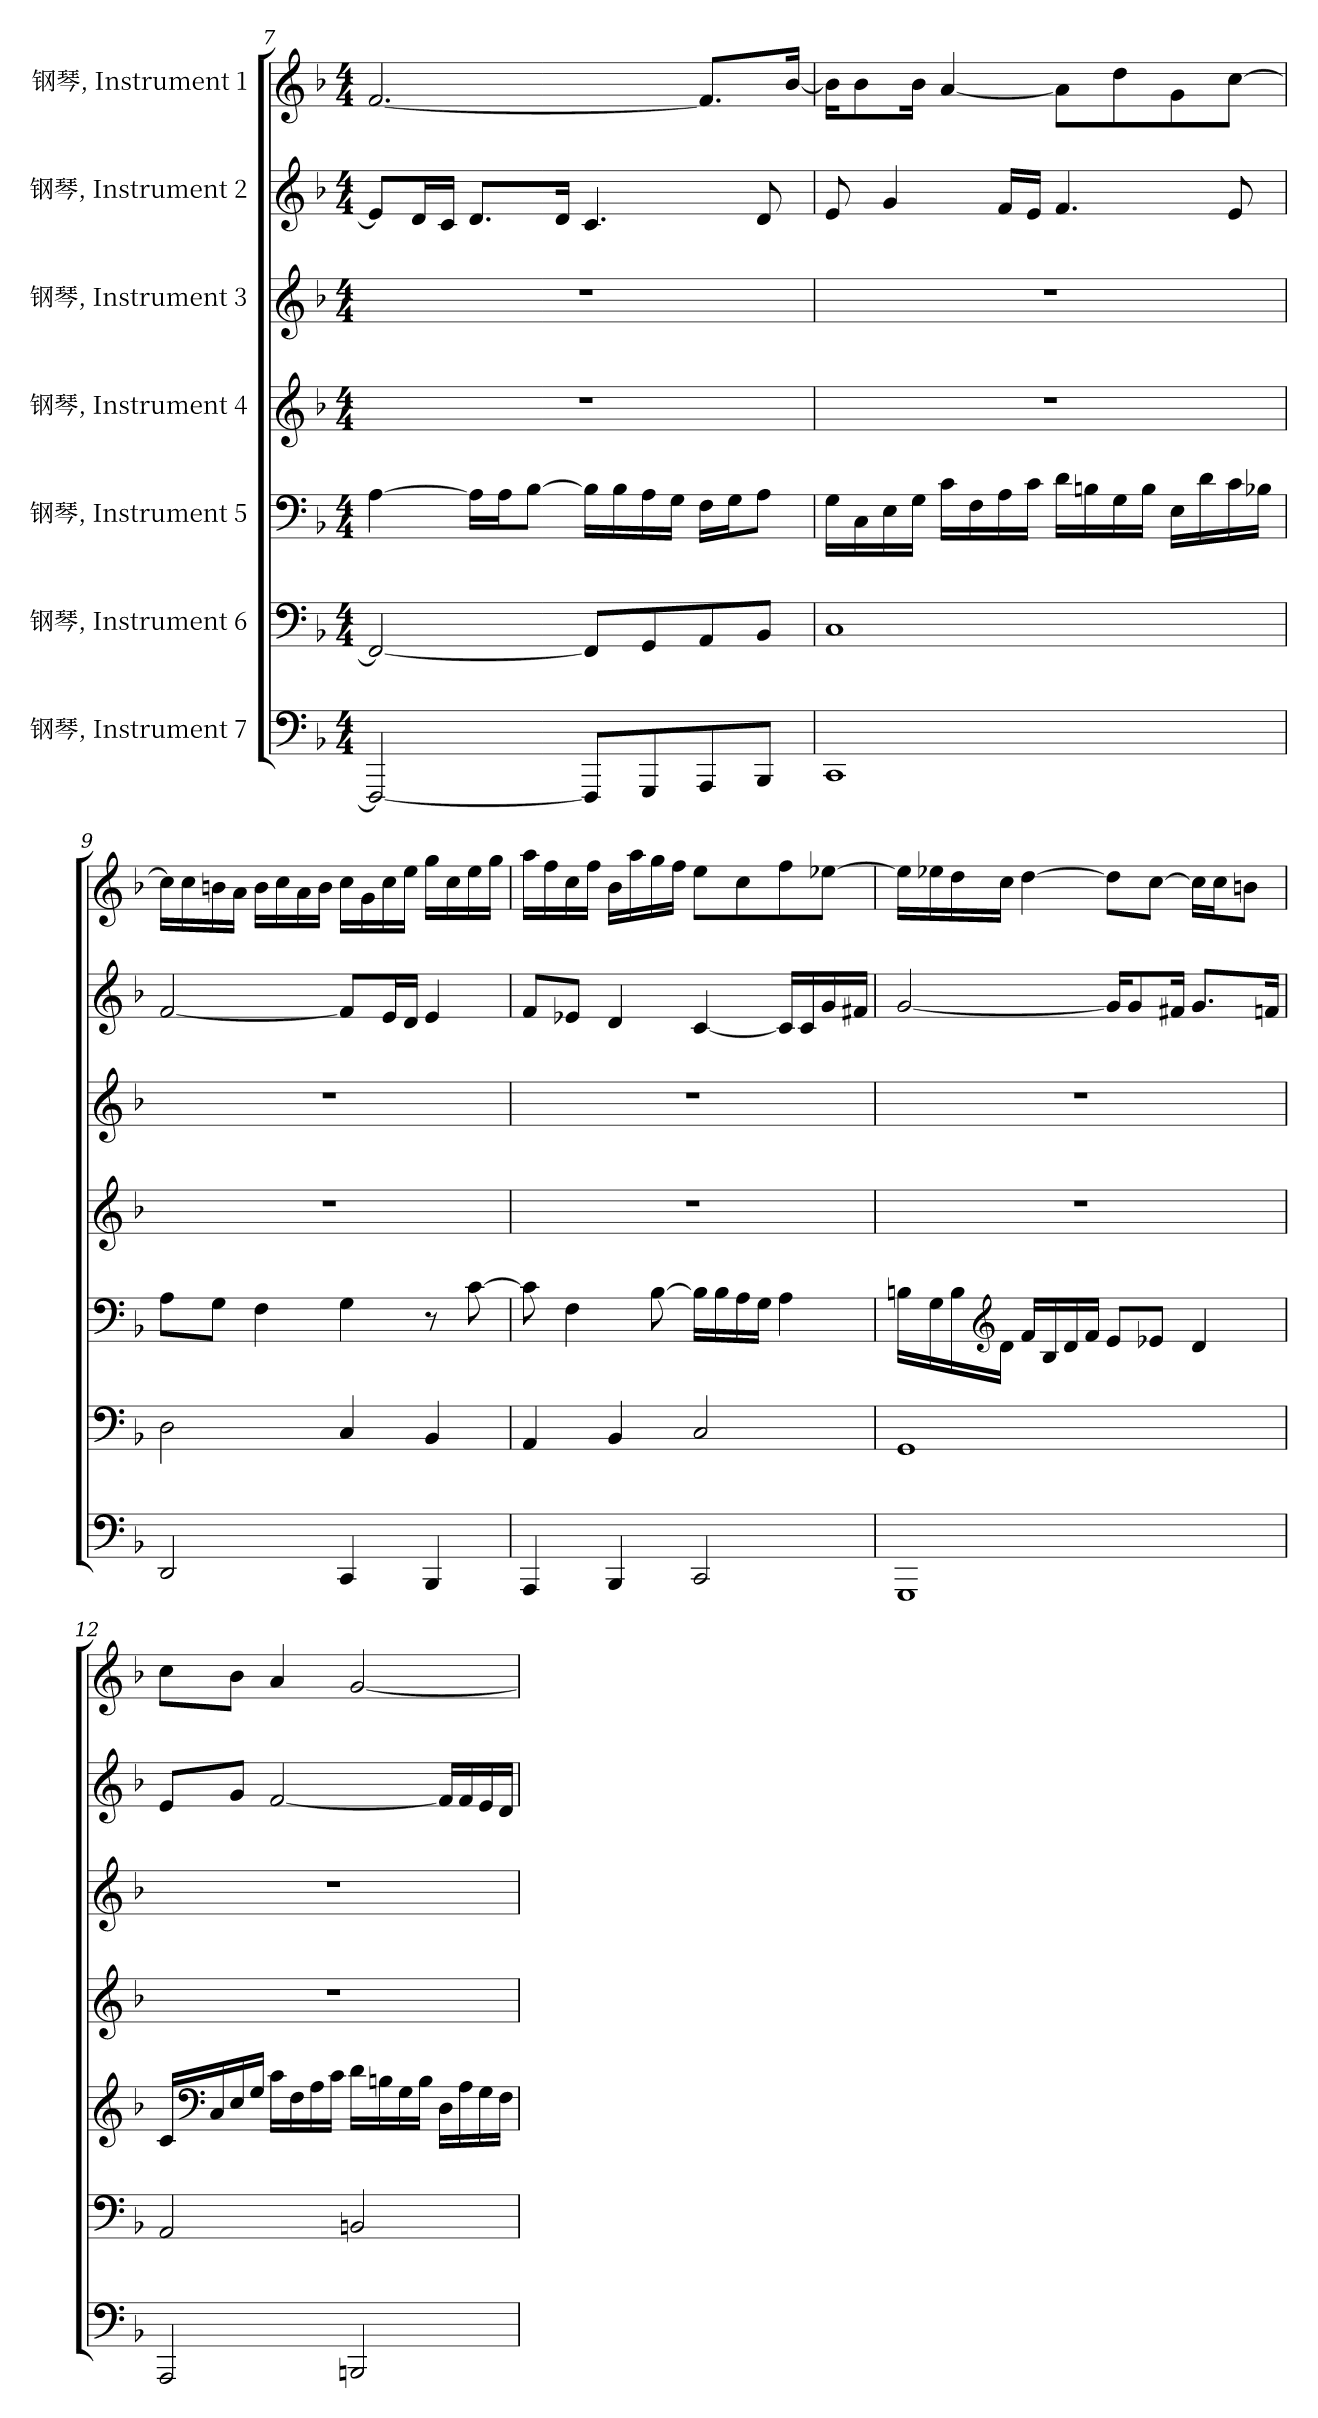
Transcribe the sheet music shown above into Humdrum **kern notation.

**kern	**kern	**kern	**kern	**kern	**kern	**kern
*part7	*part6	*part5	*part4	*part3	*part2	*part1
*staff7	*staff6	*staff5	*staff4	*staff3	*staff2	*staff1
*I"钢琴, Instrument 7	*I"钢琴, Instrument 6	*I"钢琴, Instrument 5	*I"钢琴, Instrument 4	*I"钢琴, Instrument 3	*I"钢琴, Instrument 2	*I"钢琴, Instrument 1
!!LO:PB:g=z
*clefF4	*clefF4	*clefF4	*clefG2	*clefG2	*clefG2	*clefG2
*k[b-]	*k[b-]	*k[b-]	*k[b-]	*k[b-]	*k[b-]	*k[b-]
*M4/4	*M4/4	*M4/4	*M4/4	*M4/4	*M4/4	*M4/4
=7	=7	=7	=7	=7	=7	=7
2FFF/_	2FF/_	[4A\	1r	1r	8e-/L]	[2.f/
.	.	.	.	.	16d/L	.
.	.	.	.	.	16c/JJ	.
.	.	16A\LL]	.	.	8.d/L	.
.	.	16A\J	.	.	.	.
.	.	[8B-\J	.	.	.	.
.	.	.	.	.	16d/Jk	.
8FFF/L]	8FF/L]	16B-\LL]	.	.	4.c/	.
.	.	16B-\	.	.	.	.
8GGG/	8GG/	16A\	.	.	.	.
.	.	16G\JJ	.	.	.	.
8AAA/	8AA/	16F\LL	.	.	.	8.f/L]
.	.	16G\J	.	.	.	.
8BBB-/J	8BB-/J	8A\J	.	.	8d/	.
.	.	.	.	.	.	[16b-/Jk
=8	=8	=8	=8	=8	=8	=8
1CC	1C	16G\LL	1r	1r	8e/	16b-\KL]
.	.	16C\	.	.	.	8b-\
.	.	16E\	.	.	4g/	.
.	.	16G\JJ	.	.	.	16b-\Jk
.	.	16c\LL	.	.	.	[4a/
.	.	16F\	.	.	.	.
.	.	16A\	.	.	16f/LL	.
.	.	16c\JJ	.	.	16e/JJ	.
.	.	16d\LL	.	.	4.f/	8a\L]
.	.	16Bn\	.	.	.	.
.	.	16G\	.	.	.	8dd\
.	.	16B\JJ	.	.	.	.
.	.	16E\LL	.	.	.	8g\
.	.	16d\	.	.	.	.
.	.	16c\	.	.	8e/	[8cc\J
.	.	16B-X\JJ	.	.	.	.
!!LO:PB:g=z
=9	=9	=9	=9	=9	=9	=9
2DD/	2D\	8A\L	1r	1r	[2f/	16cc\LL]
.	.	.	.	.	.	16cc\
.	.	8G\J	.	.	.	16bn\
.	.	.	.	.	.	16a\JJ
.	.	4F\	.	.	.	16b\LL
.	.	.	.	.	.	16cc\
.	.	.	.	.	.	16a\
.	.	.	.	.	.	16b\JJ
4CC/	4C/	4G\	.	.	8f/L]	16cc\LL
.	.	.	.	.	.	16g\
.	.	.	.	.	16e/L	16cc\
.	.	.	.	.	16d/JJ	16ee\JJ
4BBB-/	4BB-/	8r	.	.	4e/	16gg\LL
.	.	.	.	.	.	16cc\
.	.	[8c\	.	.	.	16ee\
.	.	.	.	.	.	16gg\JJ
=10	=10	=10	=10	=10	=10	=10
4AAA/	4AA/	8c\]	1r	1r	8f/L	16aa\LL
.	.	.	.	.	.	16ff\
.	.	4F\	.	.	8e-X/J	16cc\
.	.	.	.	.	.	16ff\JJ
4BBB-/	4BB-/	.	.	.	4d/	16b-\LL
.	.	.	.	.	.	16aa\
.	.	[8B-\	.	.	.	16gg\
.	.	.	.	.	.	16ff\JJ
2CC/	2C/	16B-\LL]	.	.	[4c/	8ee\L
.	.	16B-\	.	.	.	.
.	.	16A\	.	.	.	8cc\
.	.	16G\JJ	.	.	.	.
.	.	4A\	.	.	16c/LL]	8ff\
.	.	.	.	.	16c/	.
.	.	.	.	.	16g/	[8ee-X\J
.	.	.	.	.	16f#X/JJ	.
!!LO:PB:g=z
=11	=11	=11	=11	=11	=11	=11
1GGG	1GG	16Bn\LL	1r	1r	[2g/	16ee-\LL]
.	.	16G\	.	.	.	16ee-X\
.	.	16B\	.	.	.	16dd\
*	*	*clefG2	*	*	*	*
.	.	16d\JJ	.	.	.	16cc\JJ
.	.	16f/LL	.	.	.	[4dd\
.	.	16B/	.	.	.	.
.	.	16d/	.	.	.	.
.	.	16f/JJ	.	.	.	.
.	.	8e/L	.	.	16g/KL]	8dd\L]
.	.	.	.	.	8g/	.
.	.	8e-X/J	.	.	.	[8cc\J
.	.	.	.	.	16f#X/Jk	.
.	.	4d/	.	.	8.g/L	16cc\LL]
.	.	.	.	.	.	16cc\J
.	.	.	.	.	.	8bn\J
.	.	.	.	.	16fn/Jk	.
=12	=12	=12	=12	=12	=12	=12
2AAA/	2AA/	16c/LL	1r	1r	8e/L	8cc\L
*	*	*clefF4	*	*	*	*
.	.	16C/	.	.	.	.
.	.	16E/	.	.	8g/J	8b-\J
.	.	16G/JJ	.	.	.	.
.	.	16c\LL	.	.	[2f/	4a/
.	.	16F\	.	.	.	.
.	.	16A\	.	.	.	.
.	.	16c\JJ	.	.	.	.
2BBBn/	2BBn/	16d\LL	.	.	.	[2g/
.	.	16Bn\	.	.	.	.
.	.	16G\	.	.	.	.
.	.	16B\JJ	.	.	.	.
.	.	16D\LL	.	.	16f/LL]	.
.	.	16A\	.	.	16f/	.
.	.	16G\	.	.	16e/	.
.	.	16F\JJ	.	.	16d/JJ	.
=	=	=	=	=	=	=
*-	*-	*-	*-	*-	*-	*-
